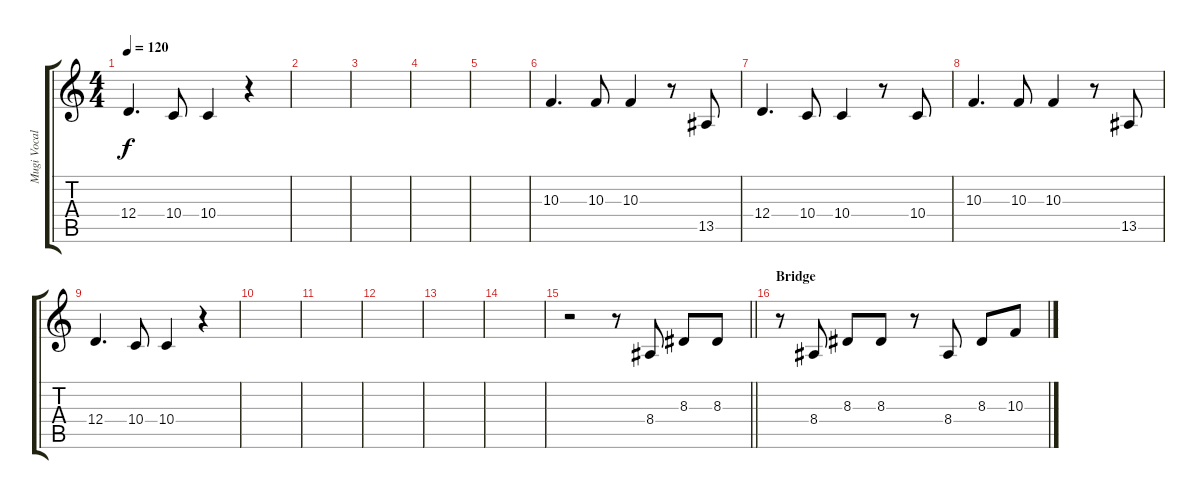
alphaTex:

\track ("Mugi Vocals" "Mugi Vocal") {instrument choiraahs}
\staff {score tabs}
\tuning (E4 B3 G3 D3 A2 E2) {hide}
\ts (4 4)
\tempo 120
\clef g2
\ks c
12.4.4{d dy f} 10.4.8 10.4.4 r.4 |
|
|
|
|
10.3.4{d} 10.3.8 10.3.4 r.8 13.5.8 |
12.4.4{d} 10.4.8 10.4.4 r.8 10.4.8 |
10.3.4{d} 10.3.8 10.3.4 r.8 13.5.8 |
12.4.4{d} 10.4.8 10.4.4 r.4 |
|
|
|
|
|
\barLineRight lightlight
r.2 r.8 8.4.8 8.3.8 8.3.8 |
\section ("" "Bridge")
r.8 8.4.8 8.3.8 8.3.8 r.8 8.4.8 8.3.8 10.3.8
